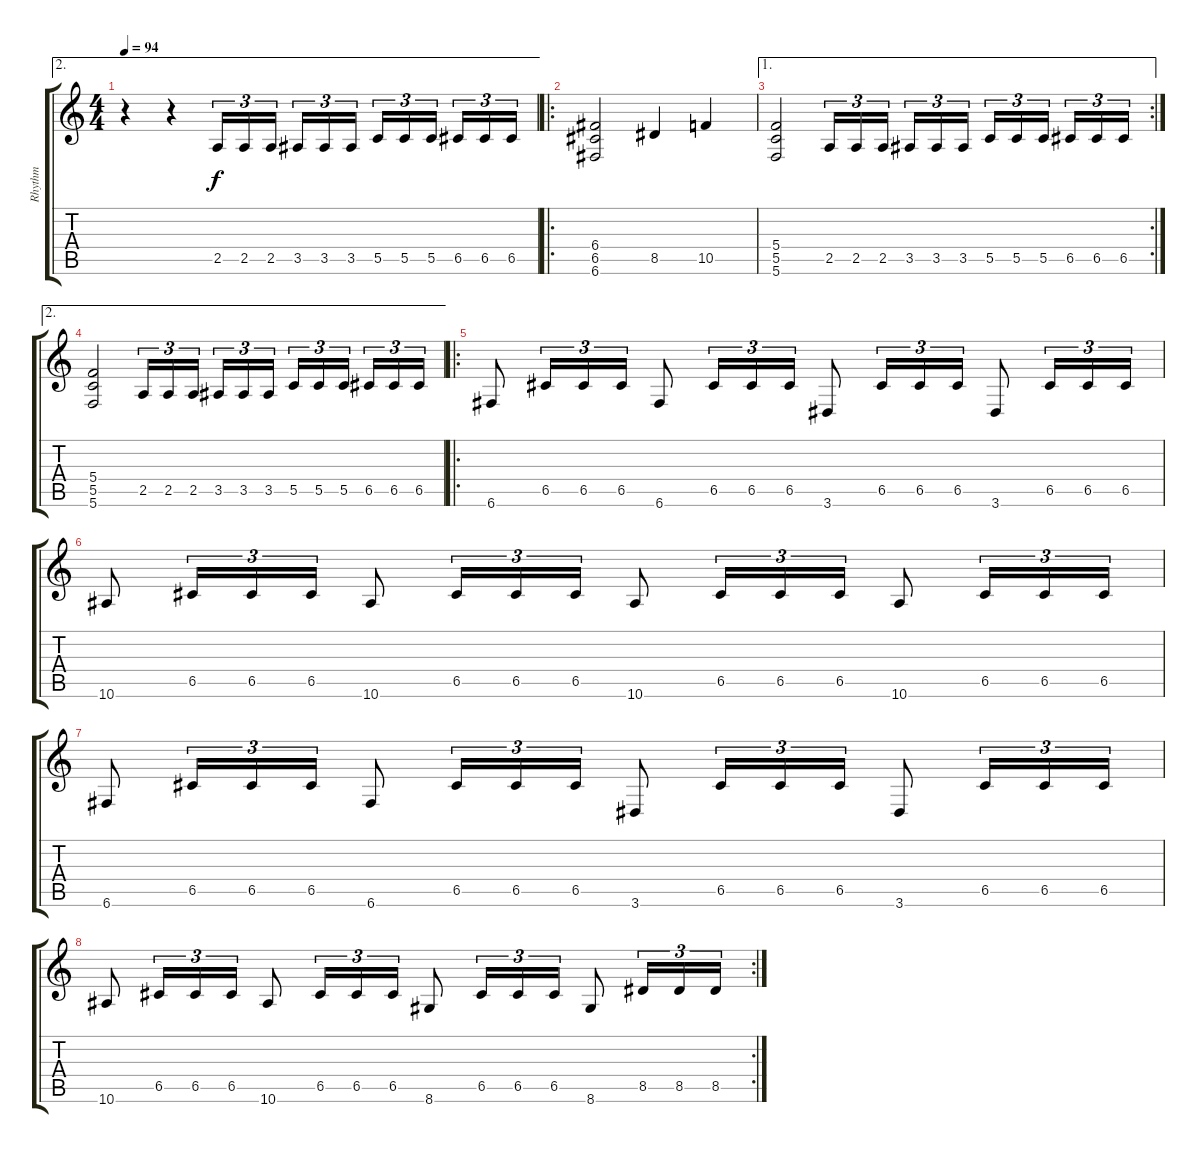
\track ("Rhythm" "Rhythm") {instrument distortionguitar}
\staff {score tabs}
\tuning (D4 A3 F3 C3 G2 C2) {hide}
\ae 2
\ts (4 4)
\tempo 94
\clef g2
\ks c
r.4{dy f} r.4 2.5.16{tu (3 2)} 2.5.16{tu (3 2)} 2.5.16{tu (3 2)} 3.5.16{tu (3 2)} 3.5.16{tu (3 2)} 3.5.16{tu (3 2)} 5.5.16{tu (3 2)} 5.5.16{tu (3 2)} 5.5.16{tu (3 2)} 6.5.16{tu (3 2)} 6.5.16{tu (3 2)} 6.5.16{tu (3 2)} |
\ro
(6.4 6.5 6.6).2 8.5.4 10.5.4 |
\ae 1
\rc 2
(5.4 5.5 5.6).2 2.5.16{tu (3 2)} 2.5.16{tu (3 2)} 2.5.16{tu (3 2)} 3.5.16{tu (3 2)} 3.5.16{tu (3 2)} 3.5.16{tu (3 2)} 5.5.16{tu (3 2)} 5.5.16{tu (3 2)} 5.5.16{tu (3 2)} 6.5.16{tu (3 2)} 6.5.16{tu (3 2)} 6.5.16{tu (3 2)} |
\ae 2
(5.4 5.5 5.6).2 2.5.16{tu (3 2)} 2.5.16{tu (3 2)} 2.5.16{tu (3 2)} 3.5.16{tu (3 2)} 3.5.16{tu (3 2)} 3.5.16{tu (3 2)} 5.5.16{tu (3 2)} 5.5.16{tu (3 2)} 5.5.16{tu (3 2)} 6.5.16{tu (3 2)} 6.5.16{tu (3 2)} 6.5.16{tu (3 2)} |
\ro
6.6.8 6.5.16{tu (3 2)} 6.5.16{tu (3 2)} 6.5.16{tu (3 2)} 6.6.8 6.5.16{tu (3 2)} 6.5.16{tu (3 2)} 6.5.16{tu (3 2)} 3.6.8 6.5.16{tu (3 2)} 6.5.16{tu (3 2)} 6.5.16{tu (3 2)} 3.6.8 6.5.16{tu (3 2)} 6.5.16{tu (3 2)} 6.5.16{tu (3 2)} |
10.6.8 6.5.16{tu (3 2)} 6.5.16{tu (3 2)} 6.5.16{tu (3 2)} 10.6.8 6.5.16{tu (3 2)} 6.5.16{tu (3 2)} 6.5.16{tu (3 2)} 10.6.8 6.5.16{tu (3 2)} 6.5.16{tu (3 2)} 6.5.16{tu (3 2)} 10.6.8 6.5.16{tu (3 2)} 6.5.16{tu (3 2)} 6.5.16{tu (3 2)} |
6.6.8 6.5.16{tu (3 2)} 6.5.16{tu (3 2)} 6.5.16{tu (3 2)} 6.6.8 6.5.16{tu (3 2)} 6.5.16{tu (3 2)} 6.5.16{tu (3 2)} 3.6.8 6.5.16{tu (3 2)} 6.5.16{tu (3 2)} 6.5.16{tu (3 2)} 3.6.8 6.5.16{tu (3 2)} 6.5.16{tu (3 2)} 6.5.16{tu (3 2)} |
\rc 2
10.6.8 6.5.16{tu (3 2)} 6.5.16{tu (3 2)} 6.5.16{tu (3 2)} 10.6.8 6.5.16{tu (3 2)} 6.5.16{tu (3 2)} 6.5.16{tu (3 2)} 8.6.8 6.5.16{tu (3 2)} 6.5.16{tu (3 2)} 6.5.16{tu (3 2)} 8.6.8 8.5.16{tu (3 2)} 8.5.16{tu (3 2)} 8.5.16{tu (3 2)}
